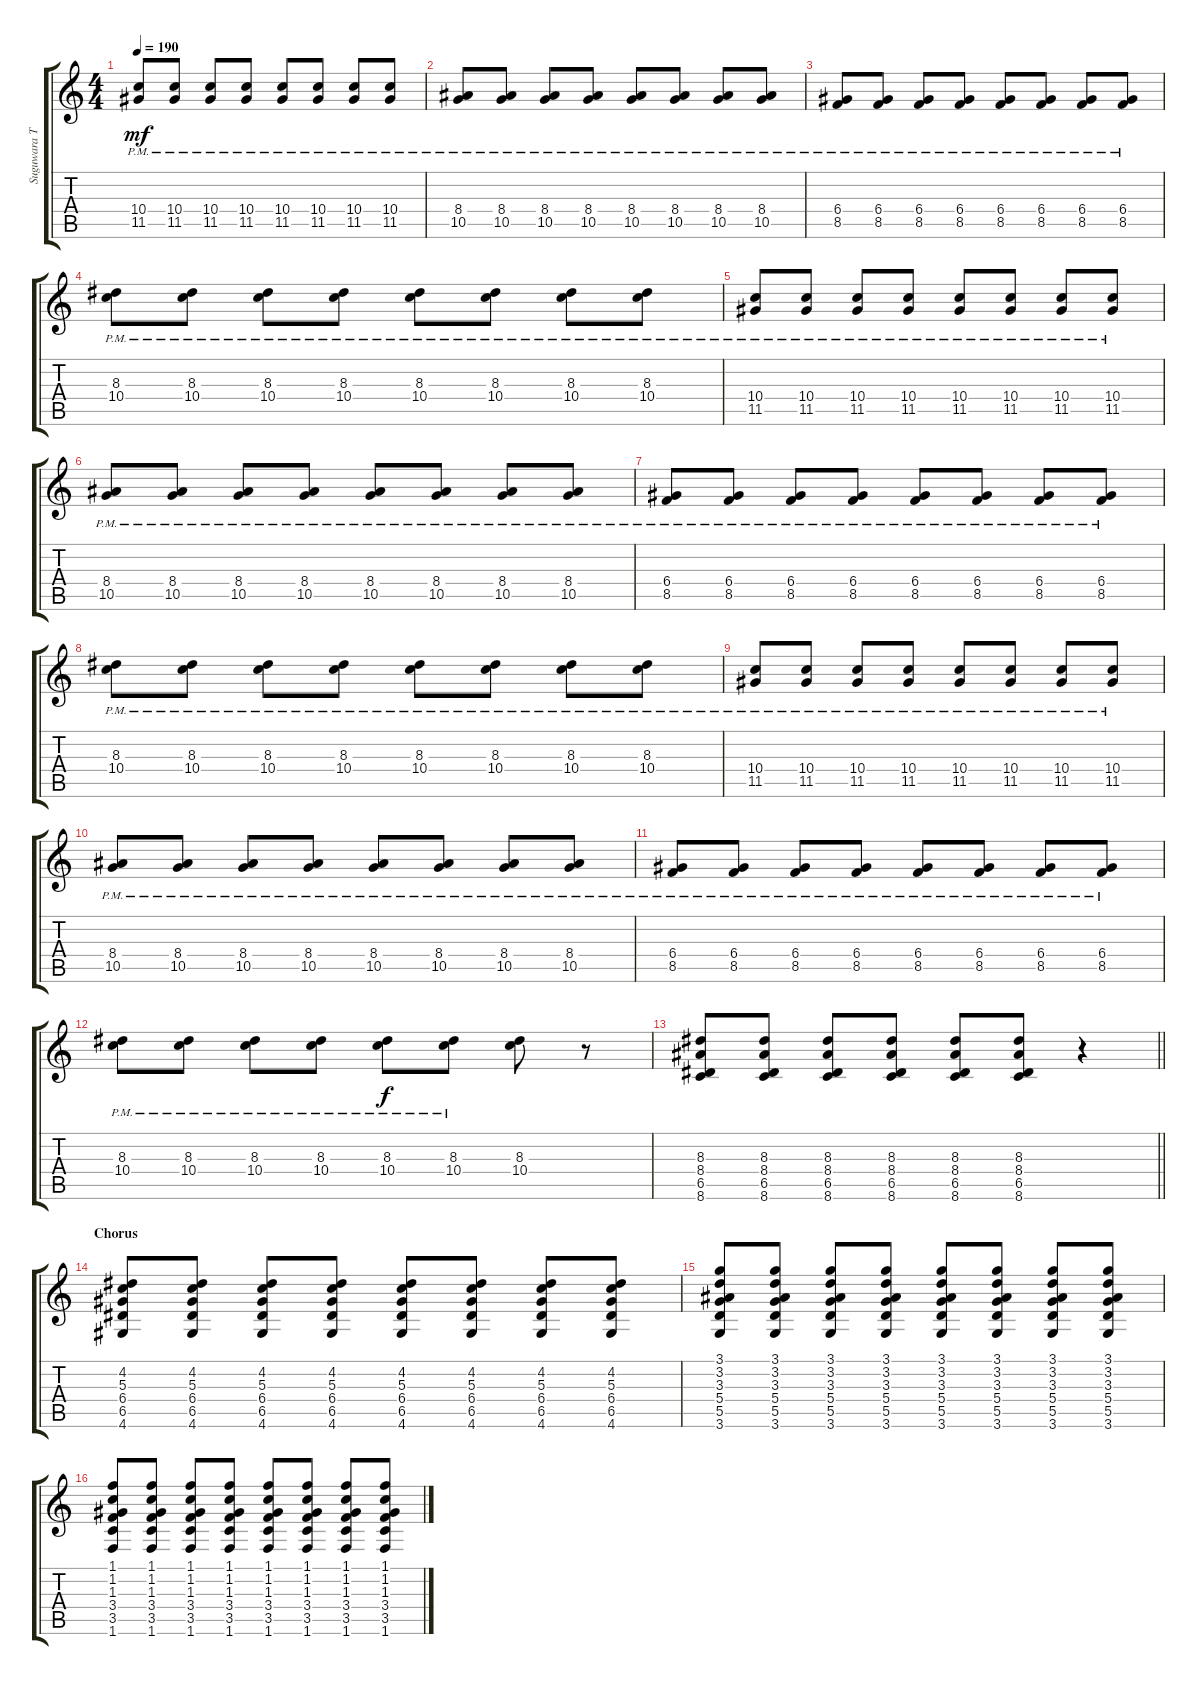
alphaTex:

\track ("Suguwara Takuro" "Suguwara T") {instrument overdrivenguitar}
\staff {score tabs}
\tuning (E4 B3 G3 D3 A2 E2) {hide}
\ts (4 4)
\tempo 190
\clef g2
\ks c
(10.4{pm} 11.5{pm}).8{dy mf} (10.4{pm} 11.5{pm}).8 (10.4{pm} 11.5{pm}).8 (10.4{pm} 11.5{pm}).8 (10.4{pm} 11.5{pm}).8 (10.4{pm} 11.5{pm}).8 (10.4{pm} 11.5{pm}).8 (10.4{pm} 11.5{pm}).8 |
(8.4{pm} 10.5{pm}).8 (8.4{pm} 10.5{pm}).8 (8.4{pm} 10.5{pm}).8 (8.4{pm} 10.5{pm}).8 (8.4{pm} 10.5{pm}).8 (8.4{pm} 10.5{pm}).8 (8.4{pm} 10.5{pm}).8 (8.4{pm} 10.5{pm}).8 |
(6.4{pm} 8.5{pm}).8 (6.4{pm} 8.5{pm}).8 (6.4{pm} 8.5{pm}).8 (6.4{pm} 8.5{pm}).8 (6.4{pm} 8.5{pm}).8 (6.4{pm} 8.5{pm}).8 (6.4{pm} 8.5{pm}).8 (6.4{pm} 8.5{pm}).8 |
(8.3{pm} 10.4{pm}).8 (8.3{pm} 10.4{pm}).8 (8.3{pm} 10.4{pm}).8 (8.3{pm} 10.4{pm}).8 (8.3{pm} 10.4{pm}).8 (8.3{pm} 10.4{pm}).8 (8.3{pm} 10.4{pm}).8 (8.3{pm} 10.4{pm}).8 |
(10.4{pm} 11.5{pm}).8 (10.4{pm} 11.5{pm}).8 (10.4{pm} 11.5{pm}).8 (10.4{pm} 11.5{pm}).8 (10.4{pm} 11.5{pm}).8 (10.4{pm} 11.5{pm}).8 (10.4{pm} 11.5{pm}).8 (10.4{pm} 11.5{pm}).8 |
(8.4{pm} 10.5{pm}).8 (8.4{pm} 10.5{pm}).8 (8.4{pm} 10.5{pm}).8 (8.4{pm} 10.5{pm}).8 (8.4{pm} 10.5{pm}).8 (8.4{pm} 10.5{pm}).8 (8.4{pm} 10.5{pm}).8 (8.4{pm} 10.5{pm}).8 |
(6.4{pm} 8.5{pm}).8 (6.4{pm} 8.5{pm}).8 (6.4{pm} 8.5{pm}).8 (6.4{pm} 8.5{pm}).8 (6.4{pm} 8.5{pm}).8 (6.4{pm} 8.5{pm}).8 (6.4{pm} 8.5{pm}).8 (6.4{pm} 8.5{pm}).8 |
(8.3{pm} 10.4{pm}).8 (8.3{pm} 10.4{pm}).8 (8.3{pm} 10.4{pm}).8 (8.3{pm} 10.4{pm}).8 (8.3{pm} 10.4{pm}).8 (8.3{pm} 10.4{pm}).8 (8.3{pm} 10.4{pm}).8 (8.3{pm} 10.4{pm}).8 |
(10.4{pm} 11.5{pm}).8 (10.4{pm} 11.5{pm}).8 (10.4{pm} 11.5{pm}).8 (10.4{pm} 11.5{pm}).8 (10.4{pm} 11.5{pm}).8 (10.4{pm} 11.5{pm}).8 (10.4{pm} 11.5{pm}).8 (10.4{pm} 11.5{pm}).8 |
(8.4{pm} 10.5{pm}).8 (8.4{pm} 10.5{pm}).8 (8.4{pm} 10.5{pm}).8 (8.4{pm} 10.5{pm}).8 (8.4{pm} 10.5{pm}).8 (8.4{pm} 10.5{pm}).8 (8.4{pm} 10.5{pm}).8 (8.4{pm} 10.5{pm}).8 |
(6.4{pm} 8.5{pm}).8 (6.4{pm} 8.5{pm}).8 (6.4{pm} 8.5{pm}).8 (6.4{pm} 8.5{pm}).8 (6.4{pm} 8.5{pm}).8 (6.4{pm} 8.5{pm}).8 (6.4{pm} 8.5{pm}).8 (6.4{pm} 8.5{pm}).8 |
(8.3{pm} 10.4{pm}).8 (8.3{pm} 10.4{pm}).8 (8.3{pm} 10.4{pm}).8 (8.3{pm} 10.4{pm}).8 (8.3{pm} 10.4{pm}).8{dy f} (8.3{pm} 10.4{pm}).8 (8.3 10.4).8 r.8 |
\barLineRight lightlight
(8.3 8.4 6.5 8.6).8{instrument overdrivenguitar} (8.3 8.4 6.5 8.6).8 (8.3 8.4 6.5 8.6).8 (8.3 8.4 6.5 8.6).8 (8.3 8.4 6.5 8.6).8 (8.3 8.4 6.5 8.6).8 r.4 |
\section ("" "Chorus")
(4.2 5.3 6.4 6.5 4.6).8 (4.2 5.3 6.4 6.5 4.6).8 (4.2 5.3 6.4 6.5 4.6).8 (4.2 5.3 6.4 6.5 4.6).8 (4.2 5.3 6.4 6.5 4.6).8 (4.2 5.3 6.4 6.5 4.6).8 (4.2 5.3 6.4 6.5 4.6).8 (4.2 5.3 6.4 6.5 4.6).8 |
(3.1 3.2 3.3 5.4 5.5 3.6).8 (3.1 3.2 3.3 5.4 5.5 3.6).8 (3.1 3.2 3.3 5.4 5.5 3.6).8 (3.1 3.2 3.3 5.4 5.5 3.6).8 (3.1 3.2 3.3 5.4 5.5 3.6).8 (3.1 3.2 3.3 5.4 5.5 3.6).8 (3.1 3.2 3.3 5.4 5.5 3.6).8 (3.1 3.2 3.3 5.4 5.5 3.6).8 |
(1.1 1.2 1.3 3.4 3.5 1.6).8 (1.1 1.2 1.3 3.4 3.5 1.6).8 (1.1 1.2 1.3 3.4 3.5 1.6).8 (1.1 1.2 1.3 3.4 3.5 1.6).8 (1.1 1.2 1.3 3.4 3.5 1.6).8 (1.1 1.2 1.3 3.4 3.5 1.6).8 (1.1 1.2 1.3 3.4 3.5 1.6).8 (1.1 1.2 1.3 3.4 3.5 1.6).8
